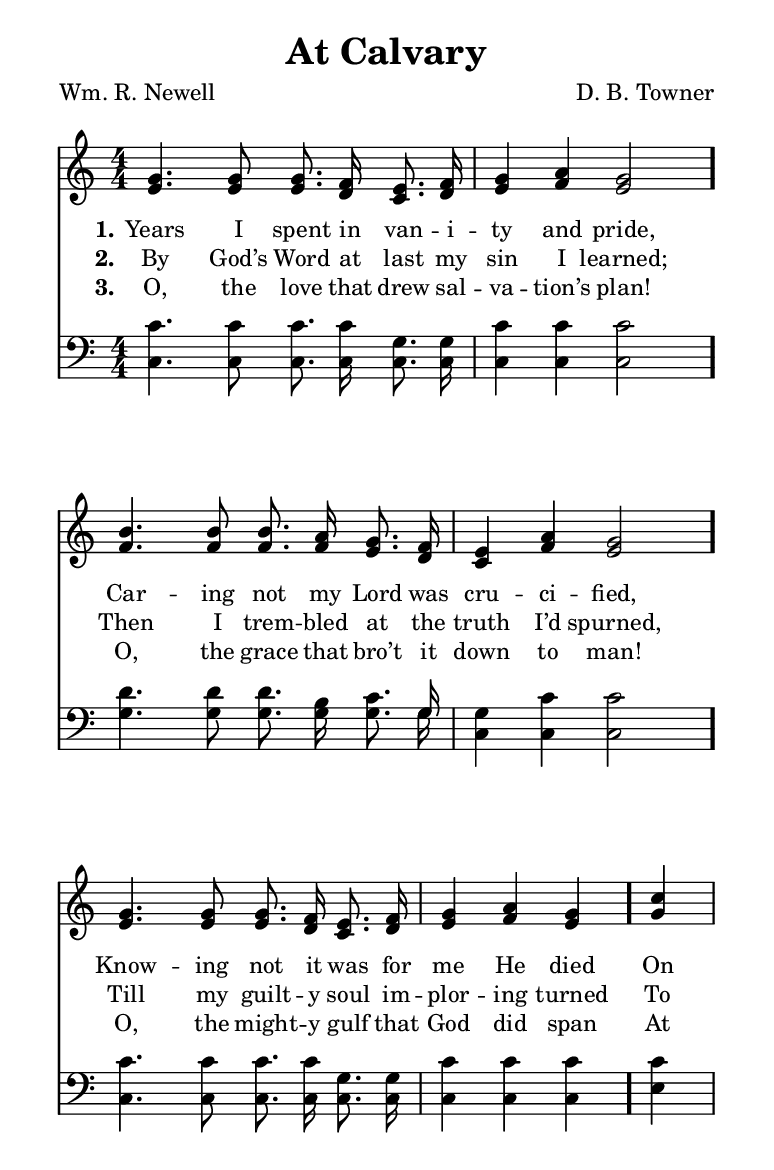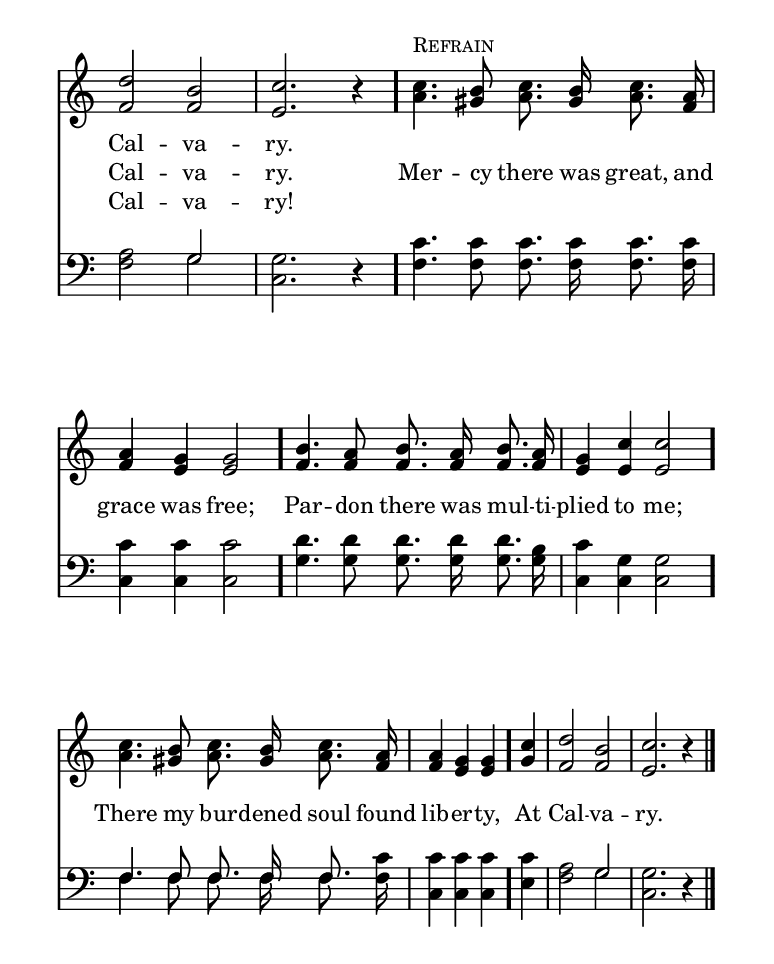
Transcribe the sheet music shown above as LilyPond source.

\include "common/global.ily"
\paper {
  \include "common/paper.ily"
  system-count = #(cond (is-eogsized 5) (#t #f)) % fits neatly into 4 systems, but original has 5 systems, and the page looks empty with 4
}

\header{
  hymnnumber = "371"
  title = "At Calvary"
  tunename = ""
  meter = ""
  poet = "Wm. R. Newell"
  composer = "D. B. Towner"
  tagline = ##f
}

global = {
  \include "common/overrides.ily"
  \override Staff.TimeSignature.style = #'numbered
  \time 4/4
  \override Score.MetronomeMark.transparent = ##t % hide all fermata changes too
  \tempo 4=90
  \key c \major
  \autoBeamOff
}

patternA = { c4. c8 c8. c16 c8. c16 | c4 c c2 | }
patternB = { c4. c8 c8. c16 c8. c16 | c4 c c }
patternC = { c4 | c2 c | c2. c4 }

notesSoprano = {
\global
\relative c'' {

  \changePitch \patternA { g g g f e f | g a g }
  \changePitch \patternA { b b b a g f | e a g }
  \changePitch \patternB { g g g f e f | g a g }
  \changePitch \patternC { c | d b | c r }

  << s^\markup { \small \caps "Refrain" }
  \changePitch \patternA { c b c b c a | a g g } >>
  \changePitch \patternA { b a b a b a | g c c }
  \changePitch \patternB { c b c b c a | a g g }
  \changePitch \patternC { c | d b | c r }

  \bar "|."

}
}

notesAlto = {
\global
\relative e' {

  \changePitch \patternA { e e e d c d | e f e }
  \changePitch \patternA { f f f f e d | c f e }
  \changePitch \patternB { e e e d c d | e f e }
  \changePitch \patternC { g | f f | e r }

  \changePitch \patternA { a gis a gis a f | f e e }
  \changePitch \patternA { f f f f f f | e e e }
  \changePitch \patternB { a gis a gis a f | f e e }
  \changePitch \patternC { g | f f e r }

}
}

notesTenor = {
\global
\relative a {

  \changePitch \patternA { c c c c g g | c c c }
  \changePitch \patternA { d d d b c g | g c c }
  \changePitch \patternB { c c c c g g | c c c }
  \changePitch \patternC { c | a g | g r }

  \changePitch \patternA { c c c c c c | c c c }
  \changePitch \patternA { d d d d d b | c g g }
  \changePitch \patternB { f f f f f c' | c c c }
  \changePitch \patternC { c | a g | g r }

}
}

notesBass = {
\global
\relative f {

  \changePitch \patternA { c c c c c c | c c c }
  \changePitch \patternA { g' g g g g g | c, c c }
  \changePitch \patternB { c c c c c c | c c c }
  \changePitch \patternC { e | f g | c, r }

  \changePitch \patternA { f f f f f f | c c c }
  \changePitch \patternA { g' g g g g g | c, c c }
  \changePitch \patternB { f f f f f f | c c c }
  \changePitch \patternC { e | f g | c, r }

}
}

Refrain = \lyricmode {

Mer -- cy there was great, and grace was free; \bar "."
Par -- don there was mul -- ti -- plied to me; \bar "."
There my bur -- dened soul found lib -- er -- ty, \bar "."
At Cal -- va -- ry. \bar "."

}

wordsA = \lyricmode {
\set stanza = "1."

Years I spent in van -- i -- ty and pride, \bar "."
Car -- ing not my Lord was cru -- ci -- fied, \bar "."
Know -- ing not it was for me He died \bar "."
On Cal -- va -- ry. \bar "."

}

wordsB = \lyricmode {
\set stanza = "2."

By God’s Word at last my sin I learned;
Then I trem -- bled at the truth I’d spurned,
Till my guilt -- y soul im -- plor -- ing turned
To Cal -- va -- ry.

\Refrain

}

wordsC = \lyricmode {
\set stanza = "3."

O, the love that drew sal -- va -- tion’s plan!
O, the grace that bro’t it down to man!
O, the might -- y gulf that God did span
At Cal -- va -- ry!

}

\score {
  \context ChoirStaff <<
    \context Staff = upper <<
      \set Staff.autoBeaming = ##f
      \set ChoirStaff.systemStartDelimiter = #'SystemStartBar
      \set ChoirStaff.printPartCombineTexts = ##f
      \partcombine #'(2 . 9) \notesSoprano \notesAlto
      \context NullVoice = sopranos { \voiceOne << \notesSoprano >> }
      \context NullVoice = altos { \voiceTwo << \notesAlto >> }
      \context Lyrics = one   \lyricsto sopranos \wordsA
      \context Lyrics = two   \lyricsto sopranos \wordsB
      \context Lyrics = three \lyricsto sopranos \wordsC
    >>
    \context Staff = men <<
      \set Staff.autoBeaming = ##f
      \clef bass
      \set ChoirStaff.printPartCombineTexts = ##f
      \partcombine #'(2 . 9) \notesTenor \notesBass
      \context NullVoice = tenors { \voiceOne << \notesTenor >> }
      \context NullVoice = basses { \voiceTwo << \notesBass >> }
    >>
  >>
  \layout {
    \include "common/layout.ily"
  }
  \midi{
    \include "common/midi.ily"
  }
}

\version "2.19.49"  % necessary for upgrading to future LilyPond versions.

% vi:set et ts=2 sw=2 ai nocindent syntax=lilypond:
